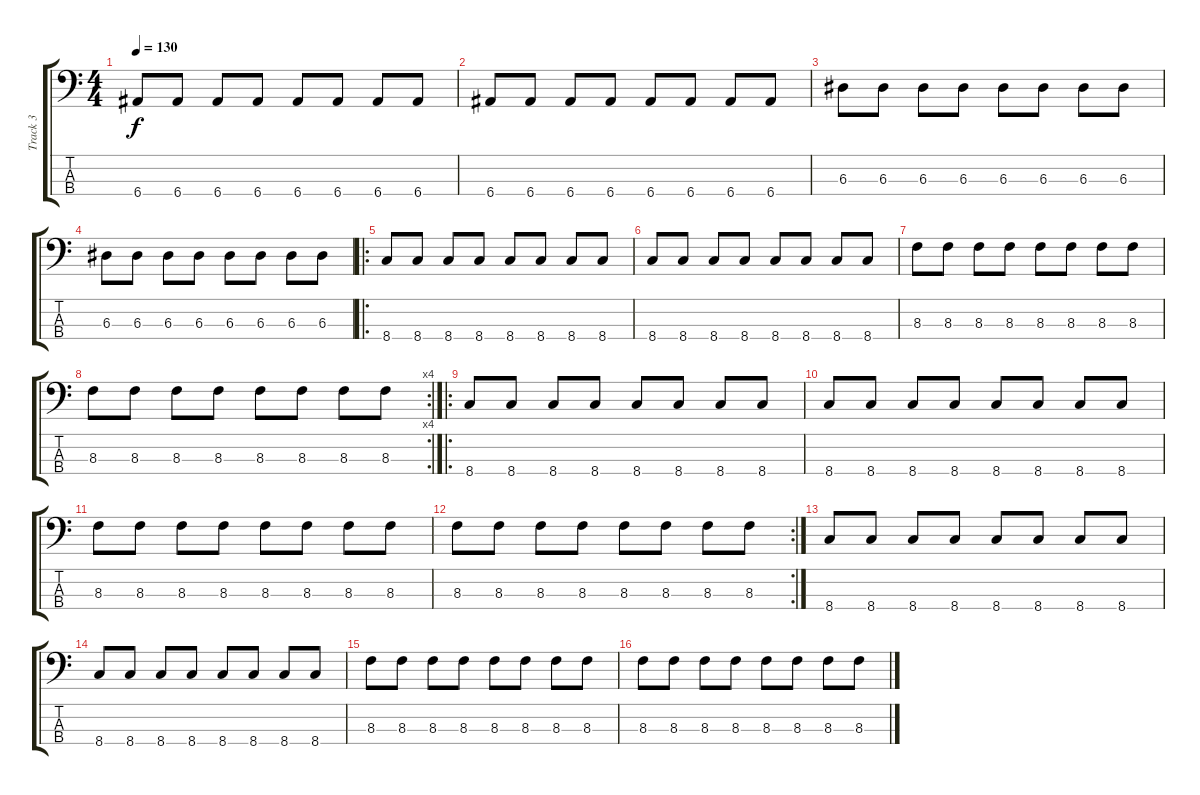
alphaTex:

\track ("Track 3" "Track 3") {instrument electricbasspick}
\staff {score tabs}
\tuning (G2 D2 A1 E1) {hide}
\ts (4 4)
\tempo 130
\clef f4
\ks c
6.4.8{dy f} 6.4.8 6.4.8 6.4.8 6.4.8 6.4.8 6.4.8 6.4.8 |
6.4.8 6.4.8 6.4.8 6.4.8 6.4.8 6.4.8 6.4.8 6.4.8 |
6.3.8 6.3.8 6.3.8 6.3.8 6.3.8 6.3.8 6.3.8 6.3.8 |
6.3.8 6.3.8 6.3.8 6.3.8 6.3.8 6.3.8 6.3.8 6.3.8 |
\ro
8.4.8{volume 16 instrument electricbasspick} 8.4.8 8.4.8 8.4.8 8.4.8 8.4.8 8.4.8 8.4.8 |
8.4.8 8.4.8 8.4.8 8.4.8 8.4.8 8.4.8 8.4.8 8.4.8 |
8.3.8 8.3.8 8.3.8 8.3.8 8.3.8 8.3.8 8.3.8 8.3.8 |
\rc 4
8.3.8 8.3.8 8.3.8 8.3.8 8.3.8 8.3.8 8.3.8 8.3.8 |
\ro
8.4.8{volume 16 instrument electricbasspick} 8.4.8 8.4.8 8.4.8 8.4.8 8.4.8 8.4.8 8.4.8 |
8.4.8 8.4.8 8.4.8 8.4.8 8.4.8 8.4.8 8.4.8 8.4.8 |
8.3.8 8.3.8 8.3.8 8.3.8 8.3.8 8.3.8 8.3.8 8.3.8 |
\rc 2
8.3.8 8.3.8 8.3.8 8.3.8 8.3.8 8.3.8 8.3.8 8.3.8 |
8.4.8{volume 16 instrument electricbasspick} 8.4.8 8.4.8 8.4.8 8.4.8 8.4.8 8.4.8 8.4.8 |
8.4.8 8.4.8 8.4.8 8.4.8 8.4.8 8.4.8 8.4.8 8.4.8 |
8.3.8 8.3.8 8.3.8 8.3.8 8.3.8 8.3.8 8.3.8 8.3.8 |
8.3.8 8.3.8 8.3.8 8.3.8 8.3.8 8.3.8 8.3.8 8.3.8
